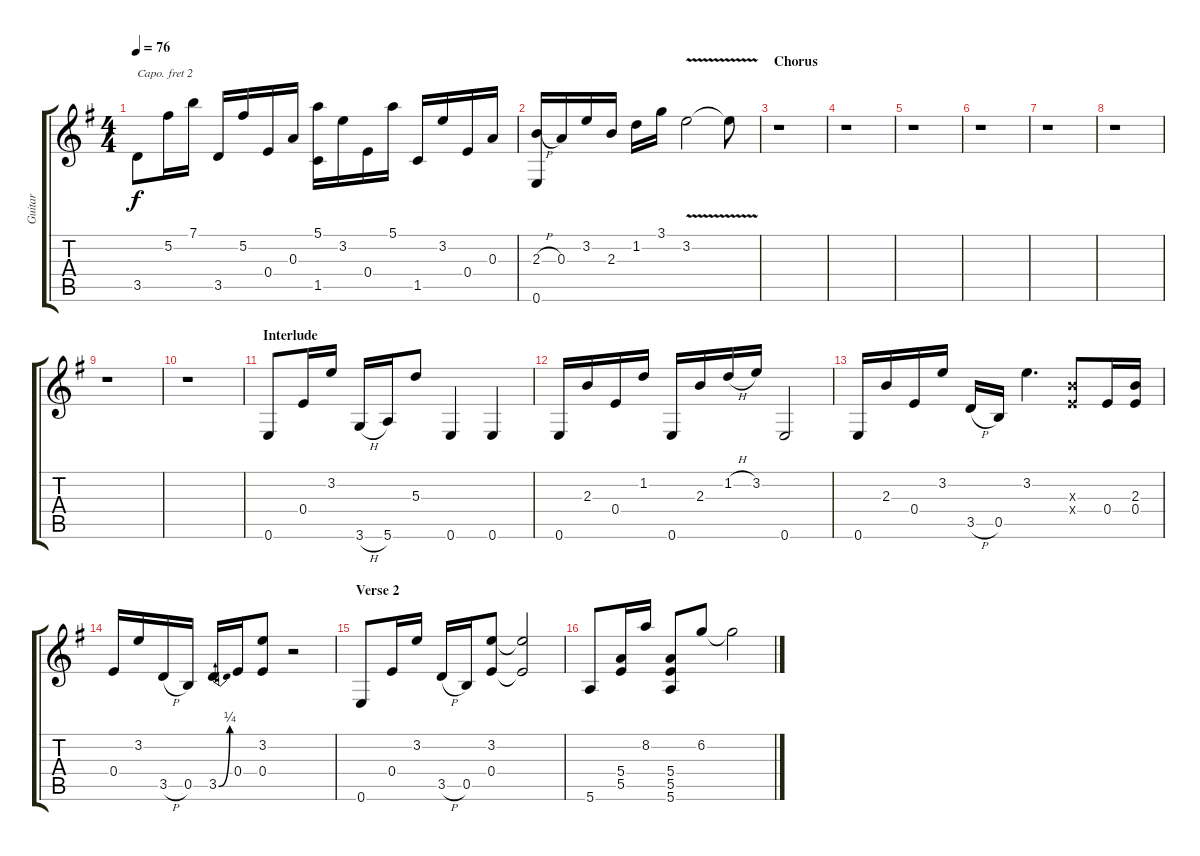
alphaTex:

\track ("Guitar" "Guitar") {instrument acousticguitarnylon}
\staff {score tabs}
\capo 2
\tuning (D4 B3 G3 D3 A2 D2) {hide}
\ts (4 4)
\tempo 76
\clef g2
\ks eminor
3.5.8{dy f} 5.2.16 7.1.16 3.5.16 5.2.16 0.4.16 0.3.16 (5.1 1.5).16 3.2.16 0.4.16 5.1.16 1.5.16 3.2.16 0.4.16 0.3.16 |
(2.3{h} 0.6).16 0.3.16 3.2.16 2.3.16 1.2.16 3.1.16 3.2{v}.2 3.2{v t}.8 |
\section ("" "Chorus")
r.1 |
r.1 |
r.1 |
r.1 |
r.1 |
r.1 |
r.1 |
r.1 |
\section ("" "Interlude")
0.6.8 0.4.16 3.2.16 3.6{h}.16 5.6.16 5.3.8 0.6.4 0.6.4 |
0.6.16 2.3.16 0.4.16 1.2.16 0.6.16 2.3.16 1.2{h}.16 3.2.16 0.6.2 |
0.6.16 2.3.16 0.4.16 3.2.16 3.5{h}.16 0.5.16 3.2.4{d} (2.3{x} 0.4{x}).8 0.4.16 (2.3 0.4).16 |
0.4.16 3.2.16 3.5{h}.16 0.5.16 3.5{be (bend 0 0 60 1)}.16 0.4.16 (3.2 0.4).8 r.2 |
\section ("" "Verse 2")
0.6.8 0.4.16 3.2.16 3.5{h}.16 0.5.16 (3.2 0.4).8 (3.2{t} 0.4{t}).2 |
5.6.8 (5.4 5.5).16 8.2.16 (5.4 5.5 5.6).8 6.2.8 6.2{t}.2
